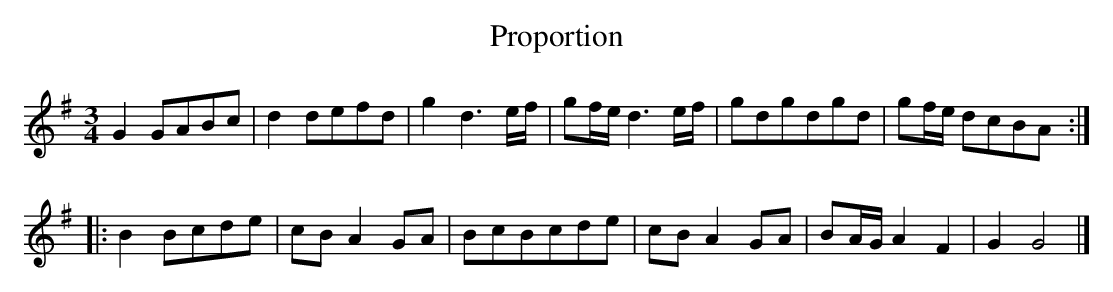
X:1
T:Proportion
M:3/4
K:Gmaj
G2GABc|d2defd|g2d3e/f/|gf/e/d3e/f/|gdgdgd|gf/e/ dcBA:|
|:B2Bcde|cBA2GA|BcBcde|cBA2GA|BA/G/A2F2|G2G4|]
